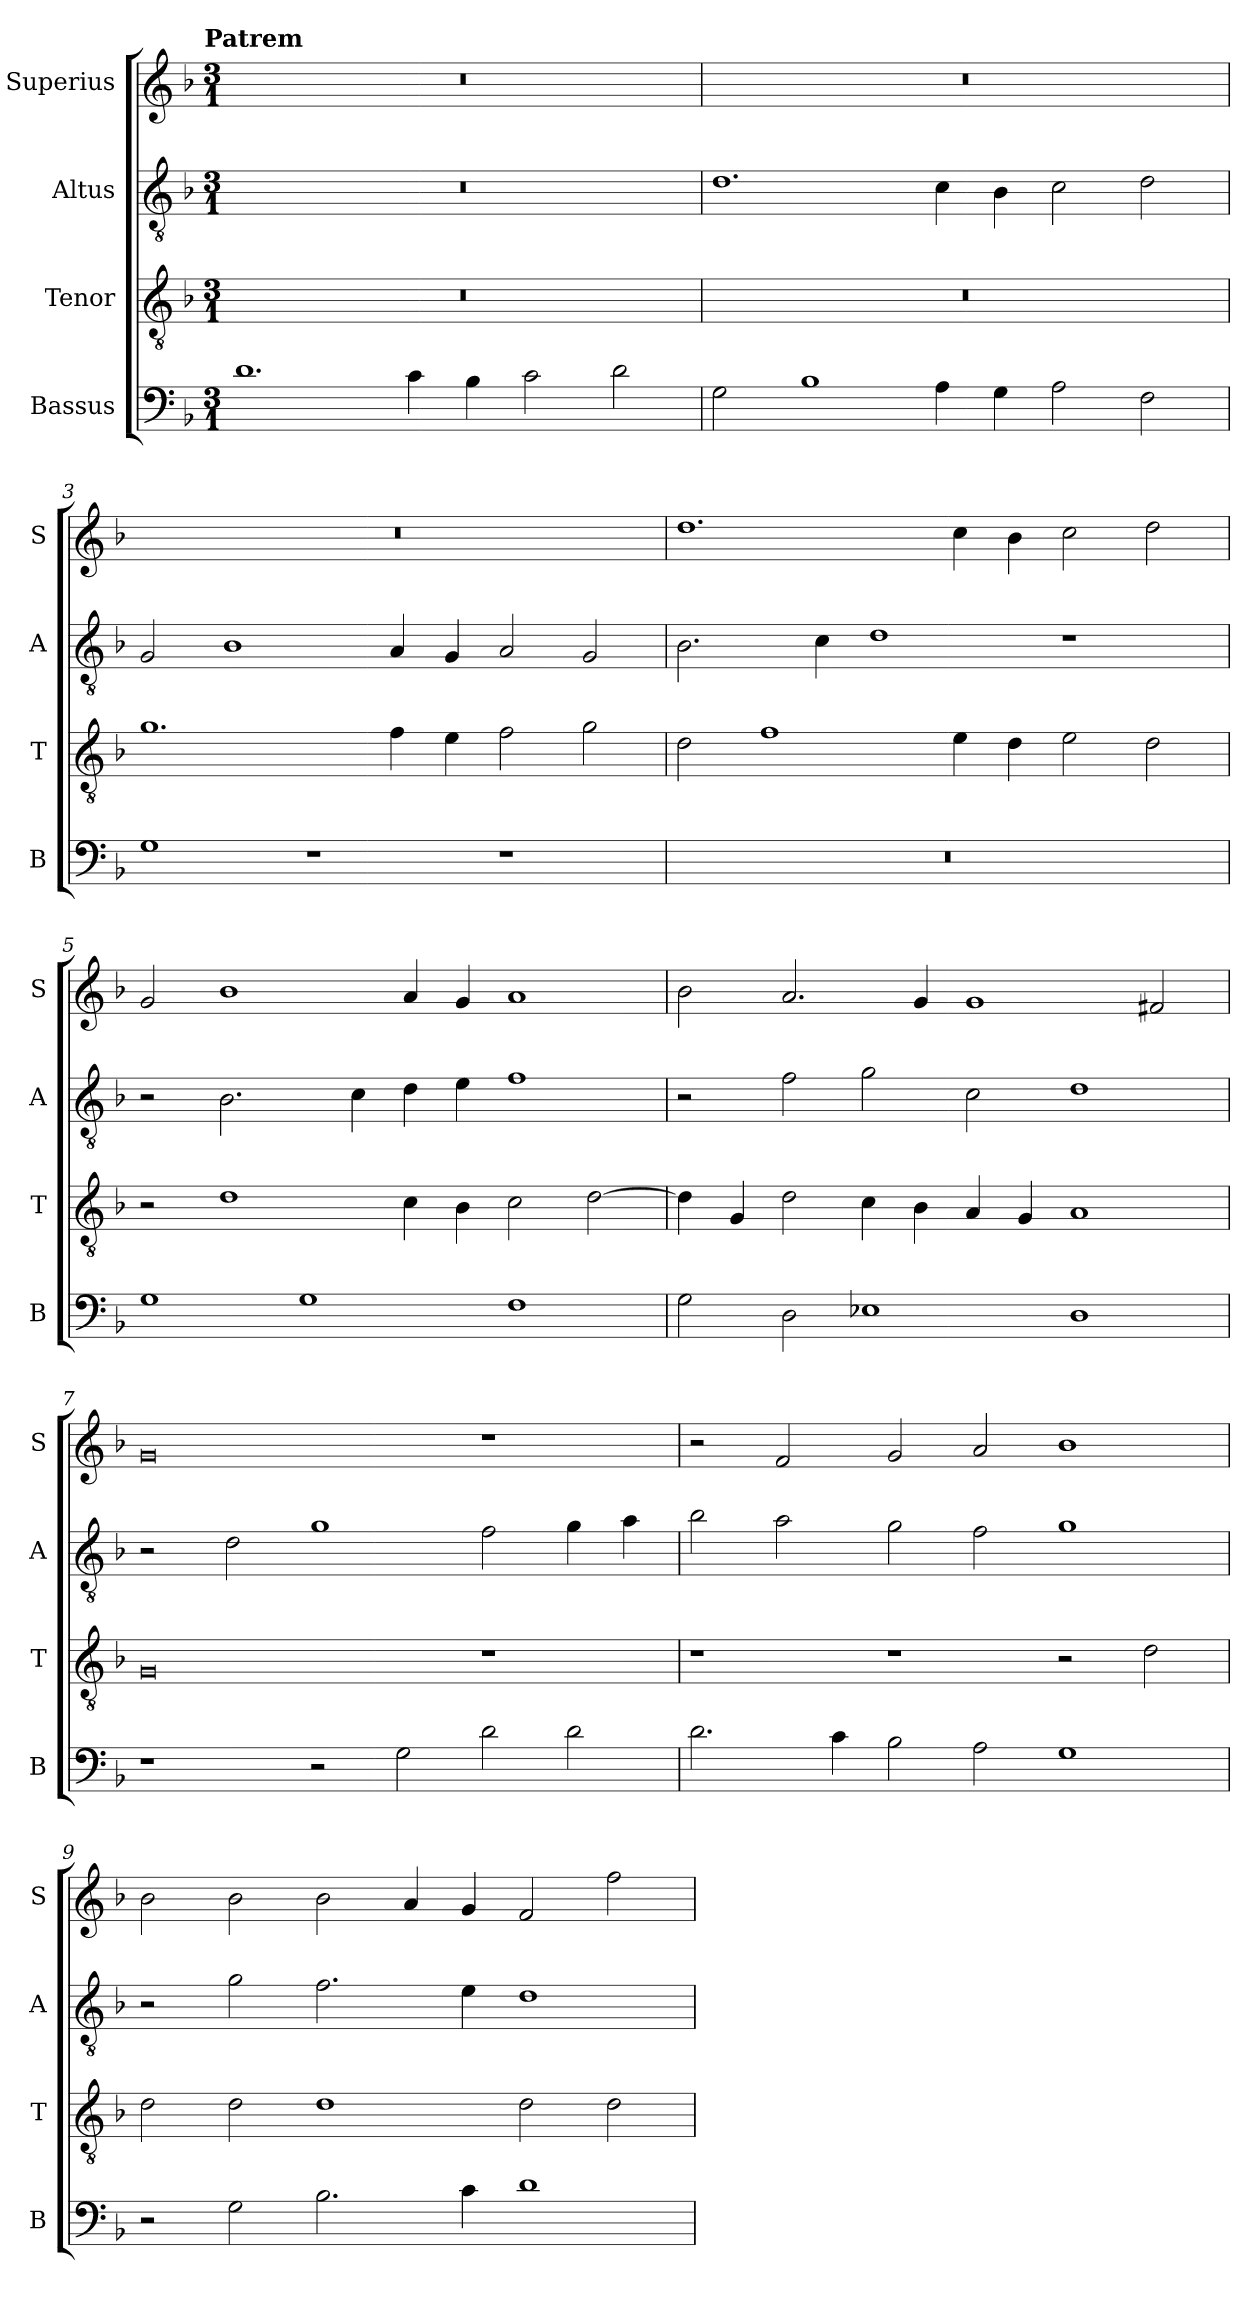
**kern	**kern	**kern	**kern
*part4	*part3	*part2	*part1
*staff4	*staff3	*staff2	*staff1
*I"Bassus	*I"Tenor	*I"Altus	*I"Superius
*I'B	*I'T	*I'A	*I'S
*clefF4	*clefGv2	*clefGv2	*clefG2
*k[b-]	*k[b-]	*k[b-]	*k[b-]
*F:	*F:	*F:	*F:
!!LO:TX:omd:t=Patrem
*M3/1	*M3/1	*M3/1	*M3/1
=1	=1	=1	=1
1.d	0.r	0.r	0.r
4c	.	.	.
4B-	.	.	.
2c	.	.	.
2d	.	.	.
=2	=2	=2	=2
2G	0.r	1.d	0.r
1B-	.	.	.
4A	.	4c	.
4G	.	4B-	.
2A	.	2c	.
2F	.	2d	.
=3	=3	=3	=3
1G	1.g	2G	0.r
.	.	1B-	.
1r	.	.	.
.	4f	4A	.
.	4e	4G	.
1r	2f	2A	.
.	2g	2G	.
=4	=4	=4	=4
0.r	2d	2.B-	1.dd
.	1f	.	.
.	.	4c	.
.	.	1d	.
.	4e	.	4cc
.	4d	.	4b-
.	2e	1r	2cc
.	2d	.	2dd
=5	=5	=5	=5
1G	2r	2r	2g
.	1d	2.B-	1b-
1G	.	.	.
.	.	4c	.
.	4c	4d	4a
.	4B-	4e	4g
1F	2c	1f	1a
.	[2d	.	.
=6	=6	=6	=6
2G	4d]	2r	2b-
.	4G	.	.
2D	2d	2f	2.a
1E-X	4c	2g	.
.	4B-	.	4g
.	4A	2c	1g
.	4G	.	.
1D	1A	1d	.
.	.	.	2f#X
=7	=7	=7	=7
1r	0G	2r	0g
.	.	2d	.
2r	.	1g	.
2G	.	.	.
2d	1r	2f	1r
2d	.	4g	.
.	.	4a	.
=8	=8	=8	=8
2.d	1r	2b-	2r
.	.	2a	2f
4c	.	.	.
2B-	1r	2g	2g
2A	.	2f	2a
1G	2r	1g	1b-
.	2d	.	.
=9	=9	=9	=9
2r	2d	2r	2b-
2G	2d	2g	2b-
2.B-	1d	2.f	2b-
.	.	.	4a
4c	.	4e	4g
1d	2d	1d	2f
.	2d	.	2ff
=	=	=	=
*-	*-	*-	*-
